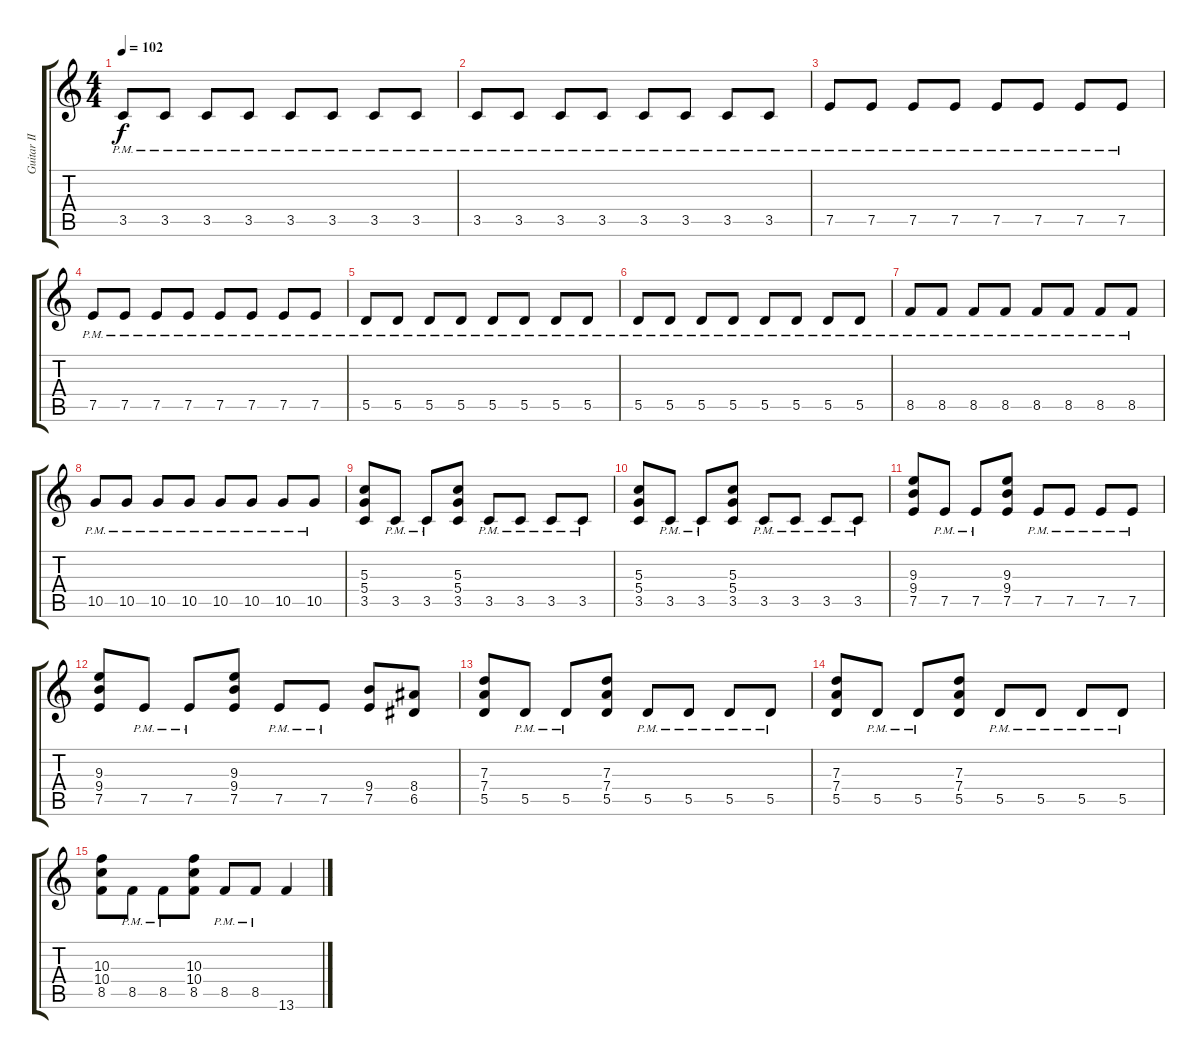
\track ("Guitar II" "Guitar II") {instrument distortionguitar}
\staff {score tabs}
\tuning (E4 B3 G3 D3 A2 E2) {hide}
\ts (4 4)
\tempo 102
\clef g2
\ks c
3.5{pm}.8{dy f instrument distortionguitar} 3.5{pm}.8 3.5{pm}.8 3.5{pm}.8 3.5{pm}.8 3.5{pm}.8 3.5{pm}.8 3.5{pm}.8 |
3.5{pm}.8 3.5{pm}.8 3.5{pm}.8 3.5{pm}.8 3.5{pm}.8 3.5{pm}.8 3.5{pm}.8 3.5{pm}.8 |
7.5{pm}.8 7.5{pm}.8 7.5{pm}.8 7.5{pm}.8 7.5{pm}.8 7.5{pm}.8 7.5{pm}.8 7.5{pm}.8 |
7.5{pm}.8 7.5{pm}.8 7.5{pm}.8 7.5{pm}.8 7.5{pm}.8 7.5{pm}.8 7.5{pm}.8 7.5{pm}.8 |
5.5{pm}.8 5.5{pm}.8 5.5{pm}.8 5.5{pm}.8 5.5{pm}.8 5.5{pm}.8 5.5{pm}.8 5.5{pm}.8 |
5.5{pm}.8 5.5{pm}.8 5.5{pm}.8 5.5{pm}.8 5.5{pm}.8 5.5{pm}.8 5.5{pm}.8 5.5{pm}.8 |
8.5{pm}.8 8.5{pm}.8 8.5{pm}.8 8.5{pm}.8 8.5{pm}.8 8.5{pm}.8 8.5{pm}.8 8.5{pm}.8 |
10.5{pm}.8 10.5{pm}.8 10.5{pm}.8 10.5{pm}.8 10.5{pm}.8 10.5{pm}.8 10.5{pm}.8 10.5{pm}.8 |
(5.3 5.4 3.5).8 3.5{pm}.8 3.5{pm}.8 (5.3 5.4 3.5).8 3.5{pm}.8 3.5{pm}.8 3.5{pm}.8 3.5{pm}.8 |
(5.3 5.4 3.5).8 3.5{pm}.8 3.5{pm}.8 (5.3 5.4 3.5).8 3.5{pm}.8 3.5{pm}.8 3.5{pm}.8 3.5{pm}.8 |
(9.3 9.4 7.5).8 7.5{pm}.8 7.5{pm}.8{txt ""} (9.3 9.4 7.5).8 7.5{pm}.8 7.5{pm}.8 7.5{pm}.8 7.5{pm}.8 |
(9.3 9.4 7.5).8 7.5{pm}.8 7.5{pm}.8 (9.3 9.4 7.5).8 7.5{pm}.8 7.5{pm}.8 (9.4 7.5).8 (8.4 6.5).8 |
(7.3 7.4 5.5).8 5.5{pm}.8 5.5{pm}.8 (7.3 7.4 5.5).8 5.5{pm}.8 5.5{pm}.8 5.5{pm}.8 5.5{pm}.8 |
(7.3 7.4 5.5).8 5.5{pm}.8 5.5{pm}.8 (7.3 7.4 5.5).8 5.5{pm}.8 5.5{pm}.8 5.5{pm}.8 5.5{pm}.8 |
(10.3 10.4 8.5).8 8.5{pm}.8 8.5{pm}.8 (10.3 10.4 8.5).8 8.5{pm}.8 8.5{pm}.8 13.6.4
